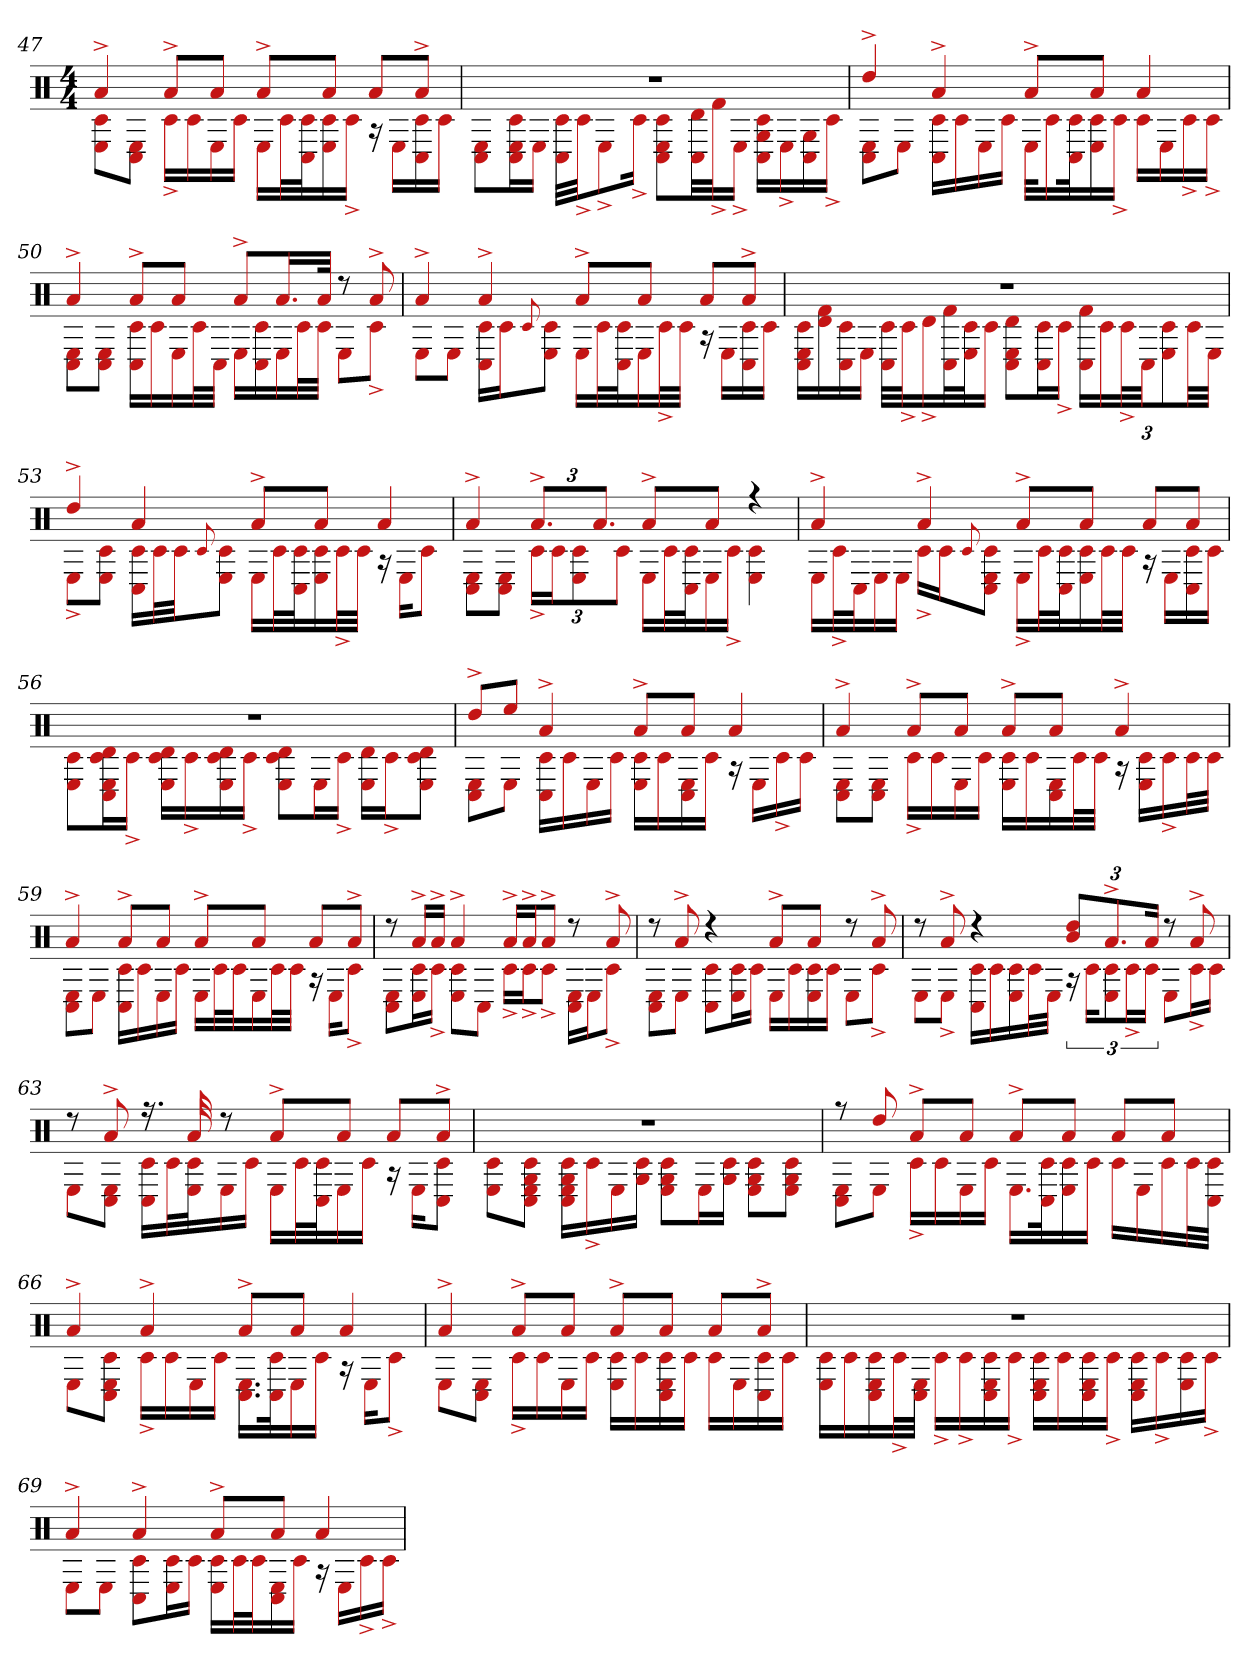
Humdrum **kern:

**kern
*part1
*staff1
*clefX
*k[]
*M4/4
=47
*^
4a^	8c# 8EL
.	8C# 8EJ
8a^L	16c#^LL
.	16c#
8aJ	16E
.	16c#JJ
8a^L	16ELL
.	32c#L
.	32c# 32C#J
8aJ	16c# 16E
.	16c#^JJ
8aL	16r
.	16ELL
8a^J	16C# 16c#
.	16c#JJ
=48	=48
1r	8C# 8EL
.	16E 16C# 16c#L
.	16EJJ
.	32C# 32c#LLL
.	32c#^JJ
.	8E^
.	16c#^Jk
.	8c# 8C# 8EL
.	32d 32C#LL
.	32f#^J
.	16E^JJ
.	16G 16C# 16c#LL
.	16E^
.	16C# 16G
.	16c#^JJ
=49	=49
4dd^	8C# 8EL
.	8EJ
4a^	16C# 16c#LL
.	16c#
.	16E
.	16c#JJ
8a^L	32EKLL
.	16c#
.	32c# 32C#k
8aJ	16c# 16E
.	16c#^JJ
4a	16c#LL
.	16E
.	16c#^
.	16c#^JJ
=50	=50
4a^	8C# 8EL
.	8C# 8EJ
8a^L	16C# 16c#LL
.	16c#
8aJ	16E
.	32c#L
.	32C#JJJ
8a^L	16ELL
.	16c# 16C#
16.aL	16E
.	32c#L
32aJJk	32c#JJJ
8r	8EL
8a^	8c#^J
=51	=51
4a^	8EL
.	8EJ
4a^	16C# 16c#LL
.	16c#J
.	8qqc#
.	8E 8c#J
8a^L	16ELL
.	32c#L
.	32C# 32c#J
8aJ	16E
.	32c#^L
.	32c#JJJ
8aL	16r
.	16ELL
8a^J	16c# 16C#
.	16c#JJ
=52	=52
1r	16C# 16c# 16ELL
.	16d 16f#
.	16C# 16c#
.	16EJJ
.	32C# 32c#LLL
.	32c#^J
.	16d^
.	32C# 32f#L
.	32E 32c#J
.	16c#JJ
.	8C# 8d 8EL
.	16c# 16C#L
.	16c#^JJ
.	24C# 24f#LL
.	24c#
.	48c#^L
.	48C#JJ
.	12c# 12E
.	48c#LL
.	48EJJJ
=53	=53
4dd^	8E^L
.	8c# 8EJ
4a	16C# 16c#LL
.	32c#L
.	32c#JJ
.	8qqc#
.	8E 8c#J
8a^L	16ELL
.	32c#L
.	32c# 32C#J
8aJ	16c# 16E
.	32c#^L
.	32c#JJJ
4a	16r
.	16EKL
.	8c#J
=54	=54
4a^	8C# 8EL
.	8C# 8EJ
12.a^L	24c#^LL
.	24c#J
.	12c# 12E
12.aJ	.
.	12c#J
8a^L	16ELL
.	32c#L
.	32C# 32c#J
8aJ	16E
.	16c#^JJ
4r	4E 4c#
=55	=55
4a^	16ELL
.	32c#^L
.	32C#J
.	16E
.	16EJJ
4a^	16c#^LL
.	16c#J
.	8qqc#
.	8C# 8E 8c#J
8a^L	16E^LL
.	32c#L
.	32c# 32C#J
8aJ	16E 16c#
.	32c#L
.	32c#JJJ
8aL	16r
.	16ELL
8aJ	16c# 16C#
.	16c#JJ
=56	=56
1r	8E 8c#L
.	16C# 16E 16d 16c#L
.	16c#^JJ
.	16c# 16d 16ELL
.	16c#^
.	16c# 16d 16E
.	16c#^JJ
.	8c# 8d 8EL
.	16EL
.	16c#^JJ
.	16E 16dLL
.	16c#^J
.	8E 8d 8c#J
=57	=57
8dd^L	8C# 8EL
8eeJ	8EJ
4a^	16C# 16c#LL
.	16c#
.	16E
.	16c#JJ
8a^L	16E 16c#LL
.	16c#
8aJ	16C# 16E
.	16c#JJ
4a	16r
.	16ELL
.	16c#^
.	16c#JJ
=58	=58
4a^	8C# 8EL
.	8C# 8EJ
8a^L	16c#^LL
.	16c#
8aJ	16E
.	16c#JJ
8a^L	16E 16c#LL
.	16c#
8aJ	16C# 16E
.	32c#L
.	32c#JJJ
4a^	16r
.	16E 16c#LL
.	16c#^
.	32c#L
.	32c#JJJ
=59	=59
4a^	8C# 8EL
.	8EJ
8a^L	16C# 16c#LL
.	16c#
8aJ	16E
.	16c#JJ
8a^L	16ELL
.	32c#L
.	32c#J
8aJ	16E
.	32c#L
.	32c#JJJ
8aL	16r
.	16EKL
8a^J	8c#^J
=60	=60
8r	8C# 8EL
16a^LL	16E 16c#L
16a^JJ	16c#^JJ
4a^	8E 8c#L
.	8C#J
16a^LL	16c#^LL
16a^J	16c#^J
8a^J	8c#^J
8r	16C# 16ELL
.	16EJ
8a^	8c#^J
=61	=61
8r	8C# 8EL
8a^	8EJ
4r	8C# 8c#L
.	16c# 16EL
.	16c#JJ
8a^L	16ELL
.	16c#
8aJ	16c# 16E
.	16c#JJ
8r	8EL
8a^	8c#^J
=62	=62
8r	8EL
8a^	8E^J
4r	16C# 16c#LL
.	16c#
.	16c# 16E
.	32c#L
.	32EJJJ
12dd 12bL	24r
.	24c#KL
12.a^	12c# 12E
.	24c#^L
24aJk	24c#JJ
8r	8EL
8a^	16c#^L
.	16c#JJ
=63	=63
8r	8EL
8a^	8C# 8EJ
16.r	16C# 16c#LL
.	32c#L
32a	32c# 32EJ
8r	16E
.	16c#JJ
8a^L	16ELL
.	32c#L
.	32c# 32C#J
8aJ	16E
.	16c#JJ
8aL	16r
.	16EKL
8a^J	8c# 8C#J
=64	=64
1r	8c# 8EL
.	8C# 8c# 8E 8GJ
.	16C# 16E 16G 16c#LL
.	16c#^
.	16E
.	16G 16c#JJ
.	8E 8c# 8GL
.	16EL
.	16G 16c#JJ
.	8E 8G 8c#L
.	8G 8E 8c#J
=65	=65
8r	8C# 8EL
8dd	8EJ
8a^L	16c#^LL
.	16c#
8aJ	16E
.	16c#JJ
8a^L	16.ELL
.	32c# 32C#k
8aJ	16c# 16E
.	16c#JJ
8aL	16c#LL
.	16E
8aJ	16c#
.	32c#L
.	32c# 32C#JJJ
=66	=66
4a^	8EL
.	8c# 8C# 8EJ
4a^	16c#^LL
.	16c#
.	16E
.	16c#JJ
8a^L	16.C# 16.ELL
.	32c# 32C#k
8aJ	16E
.	16c#JJ
4a	16r
.	16EKL
.	8c#^J
=67	=67
4a^	8EL
.	8C# 8EJ
8a^L	16c#^LL
.	16c#
8aJ	16E
.	16c#JJ
8a^L	16E 16c#LL
.	16c#
8aJ	16C# 16c# 16E
.	16c#JJ
8aL	16c#LL
.	16E
8a^J	16c# 16C#
.	16c#JJ
=68	=68
1r	16E 16c#LL
.	16c#
.	16E 16C# 16c#
.	32c#^L
.	32C# 32EJJJ
.	16c#^LL
.	16c#^
.	16E 16C# 16c#
.	16c#^JJ
.	16E 16C# 16c#LL
.	16c#
.	16C# 16E 16c#
.	16c#^JJ
.	16E 16C# 16c#LL
.	16c#^
.	16E 16c#
.	16c#^JJ
=69	=69
4a^	8EL
.	8EJ
4a^	8C# 8c#L
.	16c# 16EL
.	16c#JJ
8a^L	16E 16c#LL
.	32c#L
.	32c#J
8aJ	16C# 16E
.	16c#JJ
4a	16r
.	16ELL
.	16c#^
.	16c#^JJ
*v	*v
=
*-
